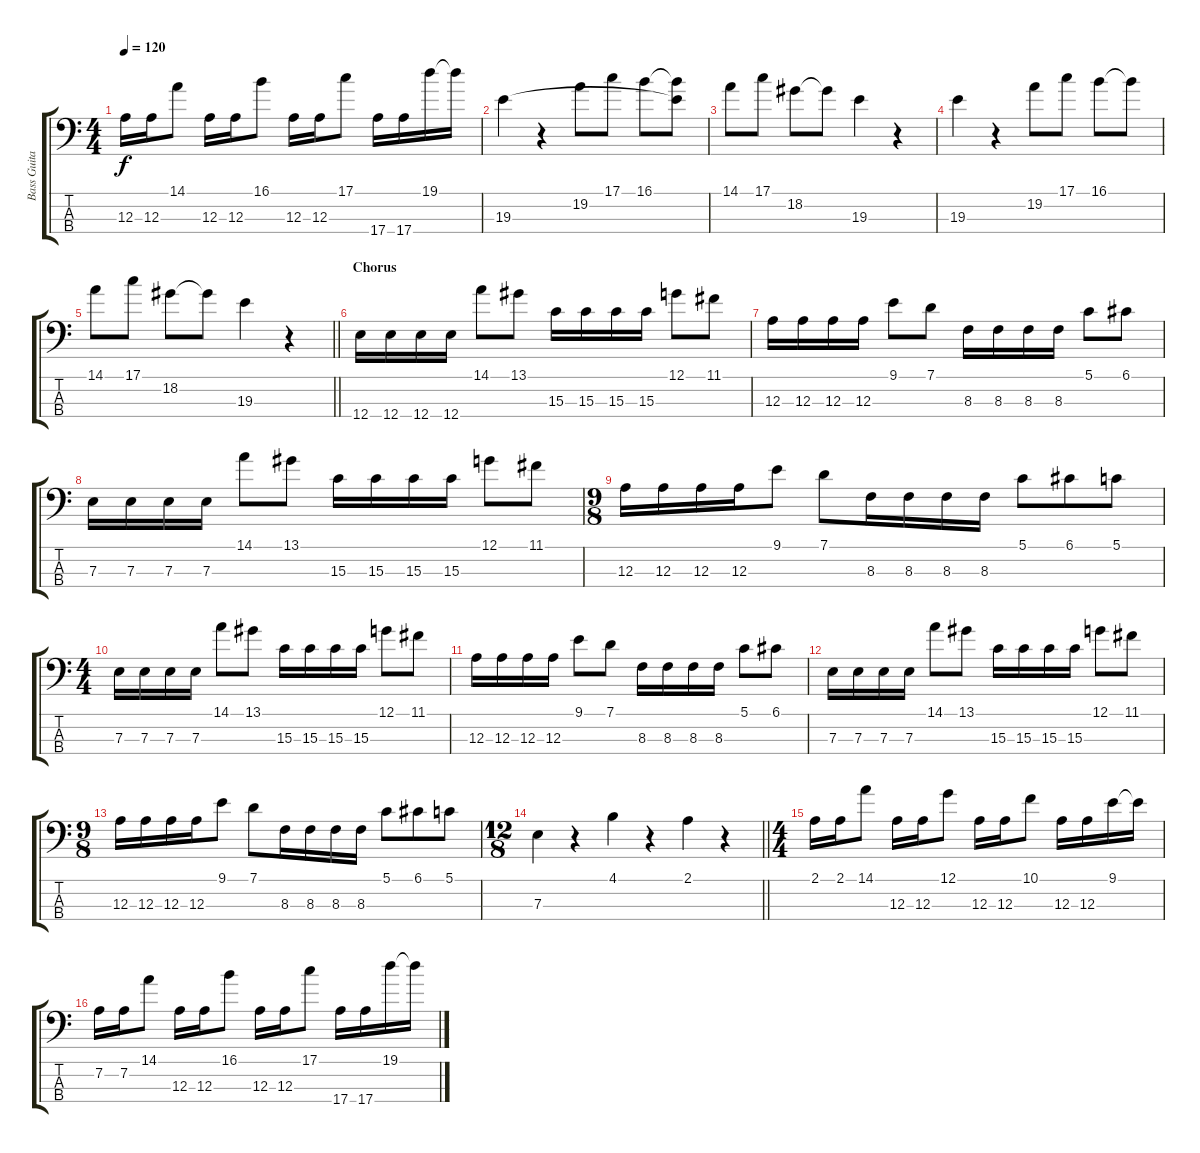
\track ("Bass Guitar" "Bass Guita") {instrument electricbassfinger}
\staff {score tabs}
\tuning (G2 D2 A1 E1) {hide}
\ts (4 4)
\tempo 120
\clef f4
\ks c
12.3.16{dy f} 12.3.16 14.1.8 12.3.16 12.3.16 16.1.8 12.3.16 12.3.16 17.1.8 17.4.16 17.4.16 19.1.16 19.1{t}.16 |
19.3.4 r.4 19.2.8 17.1.8 16.1.8 (16.1{t} 19.3{t}).8 |
14.1.8 17.1.8 18.2.8 18.2{t}.8 19.3.4 r.4 |
19.3.4 r.4 19.2.8 17.1.8 16.1.8 16.1{t}.8 |
\barLineRight lightlight
14.1.8 17.1.8 18.2.8 18.2{t}.8 19.3.4 r.4 |
\section ("" "Chorus")
12.4.16 12.4.16 12.4.16 12.4.16 14.1.8 13.1.8 15.3.16 15.3.16 15.3.16 15.3.16 12.1.8 11.1.8 |
12.3.16 12.3.16 12.3.16 12.3.16 9.1.8 7.1.8 8.3.16 8.3.16 8.3.16 8.3.16 5.1.8 6.1.8 |
7.3.16 7.3.16 7.3.16 7.3.16 14.1.8 13.1.8 15.3.16 15.3.16 15.3.16 15.3.16 12.1.8 11.1.8 |
\ts (9 8)
12.3.16 12.3.16 12.3.16 12.3.16 9.1.8 7.1.8 8.3.16 8.3.16 8.3.16 8.3.16 5.1.8 6.1.8 5.1.8 |
\ts (4 4)
7.3.16 7.3.16 7.3.16 7.3.16 14.1.8 13.1.8 15.3.16 15.3.16 15.3.16 15.3.16 12.1.8 11.1.8 |
12.3.16 12.3.16 12.3.16 12.3.16 9.1.8 7.1.8 8.3.16 8.3.16 8.3.16 8.3.16 5.1.8 6.1.8 |
7.3.16 7.3.16 7.3.16 7.3.16 14.1.8 13.1.8 15.3.16 15.3.16 15.3.16 15.3.16 12.1.8 11.1.8 |
\ts (9 8)
12.3.16 12.3.16 12.3.16 12.3.16 9.1.8 7.1.8 8.3.16 8.3.16 8.3.16 8.3.16 5.1.8 6.1.8 5.1.8 |
\ts (12 8)
\barLineRight lightlight
7.3.4 r.4 4.1.4 r.4 2.1.4 r.4 |
\ts (4 4)
2.1.16 2.1.16 14.1.8 12.3.16 12.3.16 12.1.8 12.3.16 12.3.16 10.1.8 12.3.16 12.3.16 9.1.16 9.1{t}.16 |
7.2.16 7.2.16 14.1.8 12.3.16 12.3.16 16.1.8 12.3.16 12.3.16 17.1.8 17.4.16 17.4.16 19.1.16 19.1{t}.16
